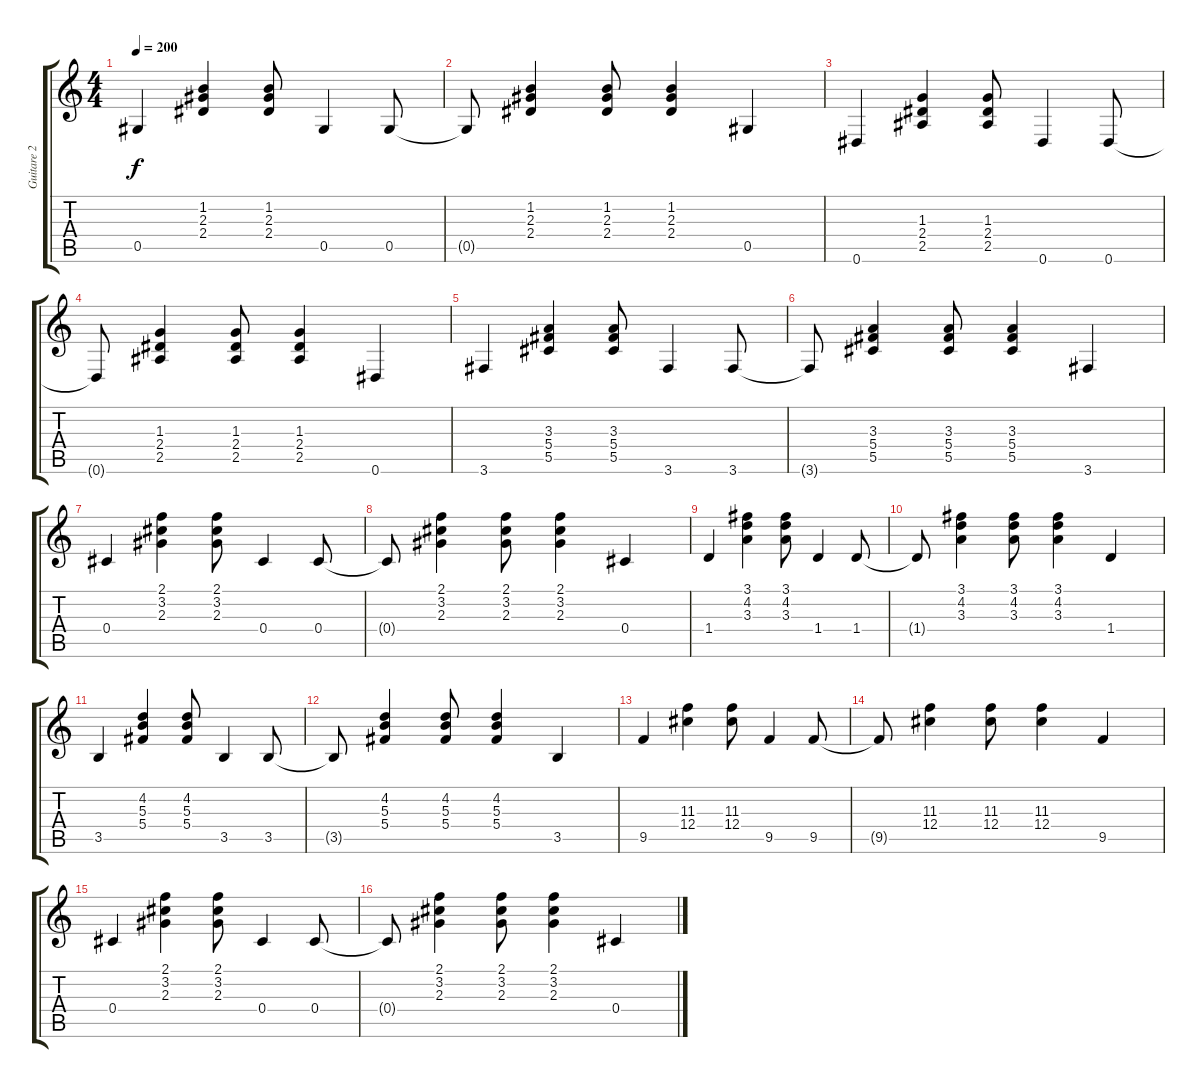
\track ("Guitare 2" "Guitare 2") {instrument acousticguitarnylon}
\staff {score tabs}
\tuning (Eb4 Bb3 Gb3 Db3 Ab2 Eb2) {hide}
\ts (4 4)
\tempo 200
\clef g2
\ks c
0.5.4{dy f} (1.2 2.3 2.4).4 (1.2 2.3 2.4).8 0.5.4 0.5.8 |
0.5{t}.8 (1.2 2.3 2.4).4 (1.2 2.3 2.4).8 (1.2 2.3 2.4).4 0.5.4 |
0.6.4 (1.3 2.4 2.5).4 (1.3 2.4 2.5).8 0.6.4 0.6.8 |
0.6{t}.8 (1.3 2.4 2.5).4 (1.3 2.4 2.5).8 (1.3 2.4 2.5).4 0.6.4 |
3.6.4 (3.3 5.4 5.5).4 (3.3 5.4 5.5).8 3.6.4 3.6.8 |
3.6{t}.8 (3.3 5.4 5.5).4 (3.3 5.4 5.5).8 (3.3 5.4 5.5).4 3.6.4 |
0.4.4 (2.1 3.2 2.3).4 (2.1 3.2 2.3).8 0.4.4 0.4.8 |
0.4{t}.8 (2.1 3.2 2.3).4 (2.1 3.2 2.3).8 (2.1 3.2 2.3).4 0.4.4 |
1.4.4 (3.1 4.2 3.3).4 (3.1 4.2 3.3).8 1.4.4 1.4.8 |
1.4{t}.8 (3.1 4.2 3.3).4 (3.1 4.2 3.3).8 (3.1 4.2 3.3).4 1.4.4 |
3.5.4 (4.2 5.3 5.4).4 (4.2 5.3 5.4).8 3.5.4 3.5.8 |
3.5{t}.8 (4.2 5.3 5.4).4 (4.2 5.3 5.4).8 (4.2 5.3 5.4).4 3.5.4 |
9.5.4 (11.3 12.4).4 (11.3 12.4).8 9.5.4 9.5.8 |
9.5{t}.8 (11.3 12.4).4 (11.3 12.4).8 (11.3 12.4).4 9.5.4 |
0.4.4 (2.1 3.2 2.3).4 (2.1 3.2 2.3).8 0.4.4 0.4.8 |
0.4{t}.8 (2.1 3.2 2.3).4 (2.1 3.2 2.3).8 (2.1 3.2 2.3).4 0.4.4
